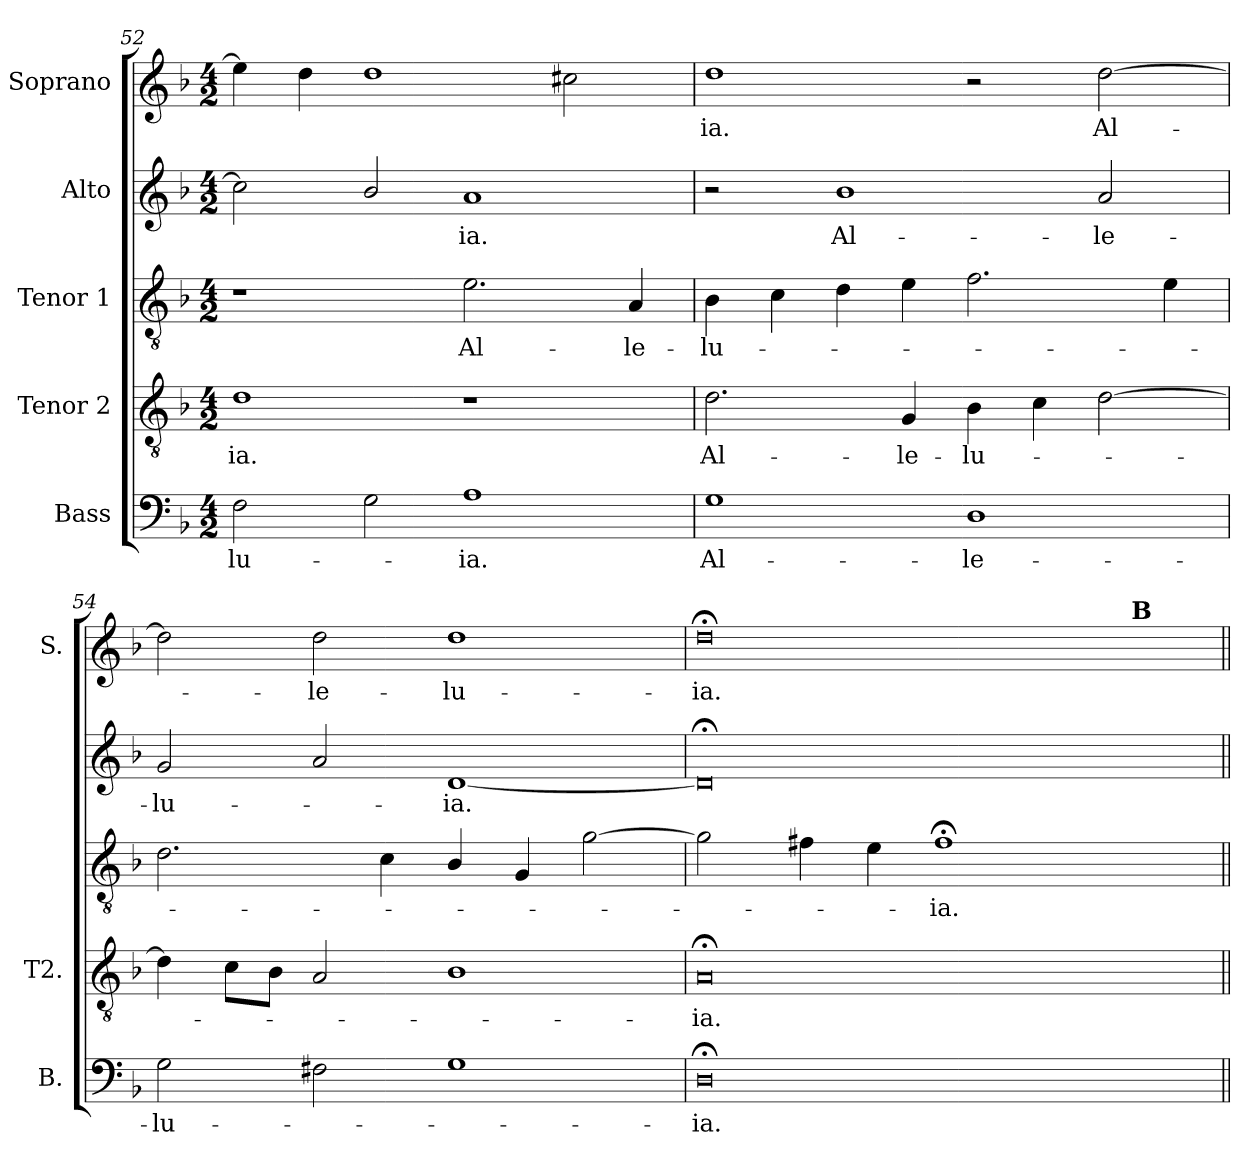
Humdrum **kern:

**kern	**text	**kern	**text	**kern	**text	**kern	**text	**kern	**text
*part5	*part5	*part4	*part4	*part3	*part3	*part2	*part2	*part1	*part1
*staff5	*staff5	*staff4	*staff4	*staff3	*staff3	*staff2	*staff2	*staff1	*staff1
*I"Bass	*	*I"Tenor 2	*	*I"Tenor 1	*	*I"Alto	*	*I"Soprano	*
*I'B.	*	*I'T2.	*	*	*	*	*	*I'S.	*
!!LO:PB:g=z
*clefF4	*	*clefGv2	*	*clefGv2	*	*clefG2	*	*clefG2	*
*	*	*ITrd7c12	*	*ITrd7c12	*	*	*	*	*
*k[b-]	*	*k[b-]	*	*k[b-]	*	*k[b-]	*	*k[b-]	*
*F:	*	*F:	*	*F:	*	*F:	*	*F:	*
*M4/2	*	*M4/2	*	*M4/2	*	*M4/2	*	*M4/2	*
=52	=52	=52	=52	=52	=52	=52	=52	=52	=52
!	!LO:LY:b:color=#000000	!	!	!	!	!	!	!	!
!	!	!	!LO:LY:b:color=#000000	!	!	!	!	!	!
2Fi\	-lu-	1Di	-ia.	1r	.	2cci\]	.	4eei\]	.
.	.	.	.	.	.	.	.	4ddi\	.
2Gi\	.	.	.	.	.	2b-i/	.	1ddi	.
!	!LO:LY:b:color=#000000	!	!	!	!	!	!	!	!
!	!	!	!	!	!LO:LY:b:color=#000000	!	!	!	!
!	!	!	!	!	!	!	!LO:LY:b:color=#000000	!	!
1Ai	-ia.	1r	.	2.Ei\	Al-	1ai	-ia.	.	.
.	.	.	.	.	.	.	.	2cc#Xi\	.
!	!	!	!	!	!LO:LY:b:color=#000000	!	!	!	!
.	.	.	.	4AAi/	-le-	.	.	.	.
=53	=53	=53	=53	=53	=53	=53	=53	=53	=53
!	!LO:LY:b:color=#000000	!	!	!	!	!	!	!	!
!	!	!	!LO:LY:b:color=#000000	!	!	!	!	!	!
!	!	!	!	!	!LO:LY:b:color=#000000	!	!	!	!
!	!	!	!	!	!	!	!	!	!LO:LY:b:color=#000000
1Gi	Al-	2.Di\	Al-	4BB-i\	-lu-	2r	.	1ddi	-ia.
.	.	.	.	4Ci\	.	.	.	.	.
!	!	!	!	!	!	!	!LO:LY:b:color=#000000	!	!
.	.	.	.	4Di\	.	1b-i	Al-	.	.
!	!	!	!LO:LY:b:color=#000000	!	!	!	!	!	!
.	.	4GGi/	-le-	4Ei\	.	.	.	.	.
!	!LO:LY:b:color=#000000	!	!	!	!	!	!	!	!
!	!	!	!LO:LY:b:color=#000000	!	!	!	!	!	!
1Di	-le-	4BB-i\	-lu-	2.Fi\	.	.	.	2r	.
.	.	4Ci\	.	.	.	.	.	.	.
!	!	!	!	!	!	!	!LO:LY:b:color=#000000	!	!
!	!	!	!	!	!	!	!	!	!LO:LY:b:color=#000000
.	.	[2Di\	.	.	.	2ai/	-le-	[2ddi\	Al-
.	.	.	.	4Ei\	.	.	.	.	.
=54	=54	=54	=54	=54	=54	=54	=54	=54	=54
!	!LO:LY:b:color=#000000	!	!	!	!	!	!	!	!
!	!	!	!	!	!	!	!LO:LY:b:color=#000000	!	!
2Gi\	-lu-	4Di\]	.	2.Di\	.	2gi/	-lu-	2ddi\]	.
.	.	8Ci\L	.	.	.	.	.	.	.
.	.	8BB-i\J	.	.	.	.	.	.	.
!	!	!	!	!	!	!	!	!	!LO:LY:b:color=#000000
2F#Xi\	.	2AAi/	.	.	.	2ai/	.	2ddi\	-le-
.	.	.	.	4Ci\	.	.	.	.	.
!	!	!	!	!	!	!	!LO:LY:b:color=#000000	!	!
!	!	!	!	!	!	!	!	!	!LO:LY:b:color=#000000
1Gi	.	1BB-i	.	4BB-i/	.	[1di	-ia.	1ddi	-lu-
.	.	.	.	4GGi/	.	.	.	.	.
.	.	.	.	[2Gi\	.	.	.	.	.
=55	=55	=55	=55	=55	=55	=55	=55	=55	=55
!	!LO:LY:b:color=#000000	!	!	!	!	!	!	!	!
!	!	!	!LO:LY:b:color=#000000	!	!	!	!	!	!
!	!	!	!	!	!	!	!	!	!LO:LY:b:color=#000000
*	*	*	*	*	*	*	*	*^	*
0D;i	-ia.	0AA;i	-ia.	2Gi\]	.	0d;i]	.	0dd;i	1ryy	-ia.
.	.	.	.	4F#Xi\	.	.	.	.	.	.
.	.	.	.	4Ei\	.	.	.	.	.	.
!	!	!	!	!	!LO:LY:b:color=#000000	!	!	!	!	!
.	.	.	.	1F#;i	-ia.	.	.	.	2ryy	.
.	.	.	.	.	.	.	.	.	8ryy	.
.	.	.	.	.	.	.	.	.	16ryy	.
.	.	.	.	.	.	.	.	.	32ryy	.
.	.	.	.	.	.	.	.	.	1024ryy	.
!	!	!	!	!	!	!	!	!	!LO:TX:a:B:t=B	!
.	.	.	.	.	.	.	.	.	4ryy	.
.	.	.	.	.	.	.	.	.	64ryy	.
.	.	.	.	.	.	.	.	.	128...ryy	.
*	*	*	*	*	*	*	*	*v	*v	*
=||	=||	=||	=||	=||	=||	=||	=||	=||	=||
*-	*-	*-	*-	*-	*-	*-	*-	*-	*-
